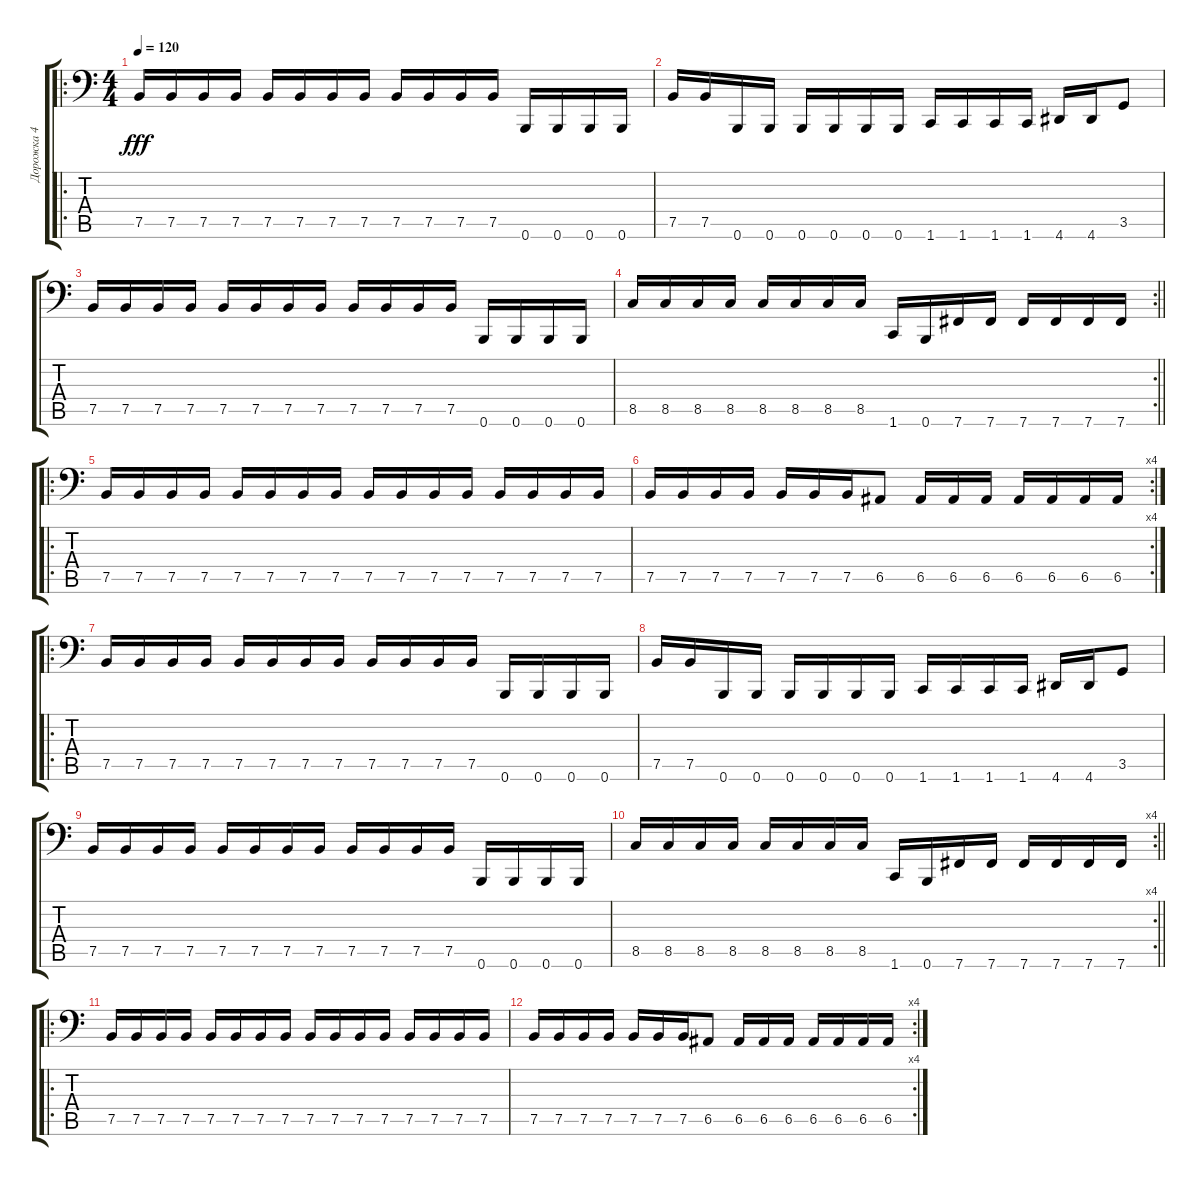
\track ("Дорожка 4" "Дорожка 4") {instrument electricbasspick}
\staff {score tabs}
\tuning (B2 Gb2 D2 A1 E1 B0) {hide}
\ro
\ts (4 4)
\tempo 120
\clef f4
\ks c
7.5.16{dy fff} 7.5.16 7.5.16 7.5.16 7.5.16 7.5.16 7.5.16 7.5.16 7.5.16 7.5.16 7.5.16 7.5.16 0.6.16 0.6.16 0.6.16 0.6.16 |
7.5.16 7.5.16 0.6.16 0.6.16 0.6.16 0.6.16 0.6.16 0.6.16 1.6.16 1.6.16 1.6.16 1.6.16 4.6.16 4.6.16 3.5.8 |
7.5.16 7.5.16 7.5.16 7.5.16 7.5.16 7.5.16 7.5.16 7.5.16 7.5.16 7.5.16 7.5.16 7.5.16 0.6.16 0.6.16 0.6.16 0.6.16 |
\rc 2
\barLineRight lightlight
8.5.16 8.5.16 8.5.16 8.5.16 8.5.16 8.5.16 8.5.16 8.5.16 1.6.16 0.6.16 7.6.16 7.6.16 7.6.16 7.6.16 7.6.16 7.6.16 |
\ro
7.5.16 7.5.16 7.5.16 7.5.16 7.5.16 7.5.16 7.5.16 7.5.16 7.5.16 7.5.16 7.5.16 7.5.16 7.5.16 7.5.16 7.5.16 7.5.16 |
\rc 4
7.5.16 7.5.16 7.5.16 7.5.16 7.5.16 7.5.16 7.5.16 6.5.8 6.5.16 6.5.16 6.5.16 6.5.16 6.5.16 6.5.16 6.5.16 |
\ro
7.5.16 7.5.16 7.5.16 7.5.16 7.5.16 7.5.16 7.5.16 7.5.16 7.5.16 7.5.16 7.5.16 7.5.16 0.6.16 0.6.16 0.6.16 0.6.16 |
7.5.16 7.5.16 0.6.16 0.6.16 0.6.16 0.6.16 0.6.16 0.6.16 1.6.16 1.6.16 1.6.16 1.6.16 4.6.16 4.6.16 3.5.8 |
7.5.16 7.5.16 7.5.16 7.5.16 7.5.16 7.5.16 7.5.16 7.5.16 7.5.16 7.5.16 7.5.16 7.5.16 0.6.16 0.6.16 0.6.16 0.6.16 |
\rc 4
\barLineRight lightlight
8.5.16 8.5.16 8.5.16 8.5.16 8.5.16 8.5.16 8.5.16 8.5.16 1.6.16 0.6.16 7.6.16 7.6.16 7.6.16 7.6.16 7.6.16 7.6.16 |
\ro
7.5.16 7.5.16 7.5.16 7.5.16 7.5.16 7.5.16 7.5.16 7.5.16 7.5.16 7.5.16 7.5.16 7.5.16 7.5.16 7.5.16 7.5.16 7.5.16 |
\rc 4
7.5.16 7.5.16 7.5.16 7.5.16 7.5.16 7.5.16 7.5.16 6.5.8 6.5.16 6.5.16 6.5.16 6.5.16 6.5.16 6.5.16 6.5.16
